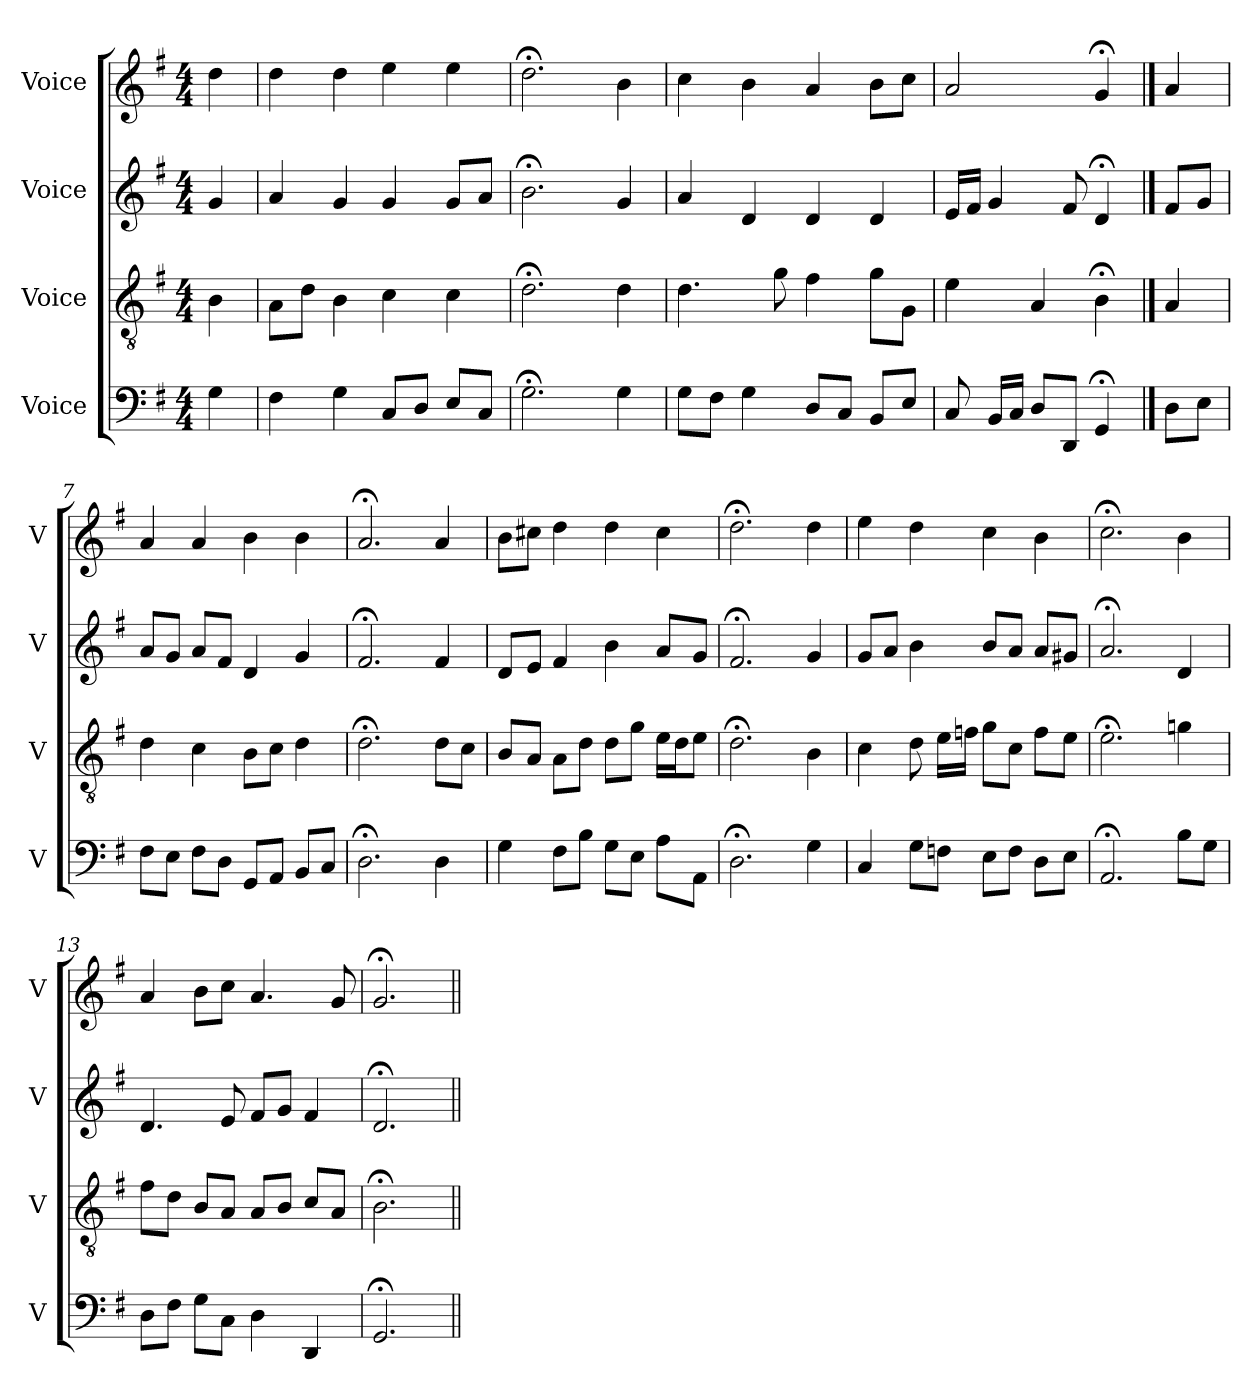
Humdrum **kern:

**kern	**kern	**kern	**kern
*part4	*part3	*part2	*part1
*staff4	*staff3	*staff2	*staff1
*I"Voice	*I"Voice	*I"Voice	*I"Voice
*I'V	*I'V	*I'V	*I'V
*clefF4	*clefGv2	*clefG2	*clefG2
*k[f#]	*k[f#]	*k[f#]	*k[f#]
*M4/4	*M4/4	*M4/4	*M4/4
*MM100	*MM100	*MM100	*MM100
=1	=1	=1	=1
4G\	4B\	4g/	4dd\
=2	=2	=2	=2
4F#\	8A\L	4a/	4dd\
.	8d\J	.	.
4G\	4B\	4g/	4dd\
8C/L	4c\	4g/	4ee\
8D/J	.	.	.
8E/L	4c\	8g/L	4ee\
8C/J	.	8a/J	.
=3	=3	=3	=3
2.G;\	2.d;\	2.b;\	2.dd;\
4G\	4d\	4g/	4b\
=4	=4	=4	=4
8G\L	4.d\	4a/	4cc\
8F#\J	.	.	.
4G\	.	4d/	4b\
.	8g\	.	.
8D/L	4f#\	4d/	4a/
8C/J	.	.	.
8BB/L	8g\L	4d/	8b\L
8E/J	8G\J	.	8cc\J
=5	=5	=5	=5
8C/	4e\	16e/LL	2a/
.	.	16f#/JJ	.
16BB/LL	.	4g/	.
16C/JJ	.	.	.
8D/L	4A/	.	.
8DD/J	.	8f#/	.
4GG;/	4B;\	4d;/	4g;/
==6	==6	==6	==6
8D\L	4A/	8f#/L	4a/
8E\J	.	8g/J	.
=7	=7	=7	=7
8F#\L	4d\	8a/L	4a/
8E\J	.	8g/J	.
8F#\L	4c\	8a/L	4a/
8D\J	.	8f#/J	.
8GG/L	8B\L	4d/	4b\
8AA/J	8c\J	.	.
8BB/L	4d\	4g/	4b\
8C/J	.	.	.
=8	=8	=8	=8
2.D;\	2.d;\	2.f#;/	2.a;/
4D\	8d\L	4f#/	4a/
.	8c\J	.	.
!!LO:LB:g=z
=9	=9	=9	=9
4G\	8B/L	8d/L	8b\L
.	8A/J	8e/J	8cc#X\J
8F#\L	8A\L	4f#/	4dd\
8B\J	8d\J	.	.
8G\L	8d\L	4b\	4dd\
8E\J	8g\J	.	.
8A\L	16e\LL	8a/L	4cc#\
.	16d\J	.	.
8AA\J	8e\J	8g/J	.
=10	=10	=10	=10
2.D;\	2.d;\	2.f#;/	2.dd;\
4G\	4B\	4g/	4dd\
=11	=11	=11	=11
4C/	4c\	8g/L	4ee\
.	.	8a/J	.
8G\L	8d\	4b\	4dd\
8Fn\J	16e\LL	.	.
.	16fn\JJ	.	.
8E\L	8g\L	8b/L	4cc\
8F\J	8c\J	8a/J	.
8D\L	8f\L	8a/L	4b\
8E\J	8e\J	8g#X/J	.
=12	=12	=12	=12
2.AA;/	2.e;\	2.a;/	2.cc;\
8B\L	4gn\	4d/	4b\
8G\J	.	.	.
=13	=13	=13	=13
8D\L	8f#\L	4.d/	4a/
8F#\J	8d\J	.	.
8G\L	8B/L	.	8b\L
8C\J	8A/J	8e/	8cc\J
4D\	8A/L	8f#/L	4.a/
.	8B/J	8g/J	.
4DD/	8c/L	4f#/	.
.	8A/J	.	8g/
=14	=14	=14	=14
2.GG;/	2.B;\	2.d;/	2.g;/
=||	=||	=||	=||
*-	*-	*-	*-
